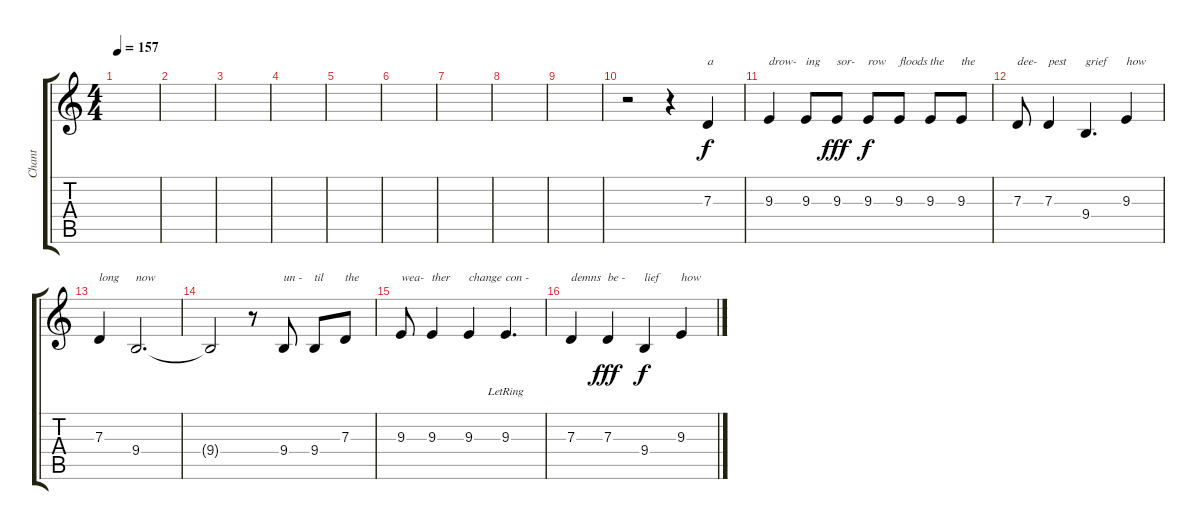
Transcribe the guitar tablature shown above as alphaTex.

\track ("Chant" "Chant") {instrument choiraahs}
\staff {score tabs}
\tuning (E4 B3 G3 D3 A2 E2) {hide}
\ts (4 4)
\tempo 157
\clef g2
\ks c
|
|
|
|
|
|
|
|
|
r.2 r.4 7.3.4{txt "a" dy f} |
9.3.4{txt "drow-"} 9.3.8{txt "ing"} 9.3.8{txt "sor-" dy fff} 9.3.8{txt "row" dy f} 9.3.8{txt "floods"} 9.3.8{txt "the"} 9.3.8{txt "the"} |
7.3.8{txt "dee-"} 7.3.4{txt "pest"} 9.4.4{d txt "grief"} 9.3.4{txt "how"} |
7.3.4{txt "long"} 9.4.2{d txt "now"} |
9.4{t}.2 r.8 9.4.8{txt "un -"} 9.4.8{txt "til"} 7.3.8{txt "the"} |
9.3.8{txt "wea-"} 9.3.4{txt "ther"} 9.3.4{txt "change"} 9.3{lr}.4{d txt "con -"} |
7.3.4{txt "demns"} 7.3.4{txt "be -" dy fff} 9.4.4{txt "lief" dy f} 9.3.4{txt "how"}
